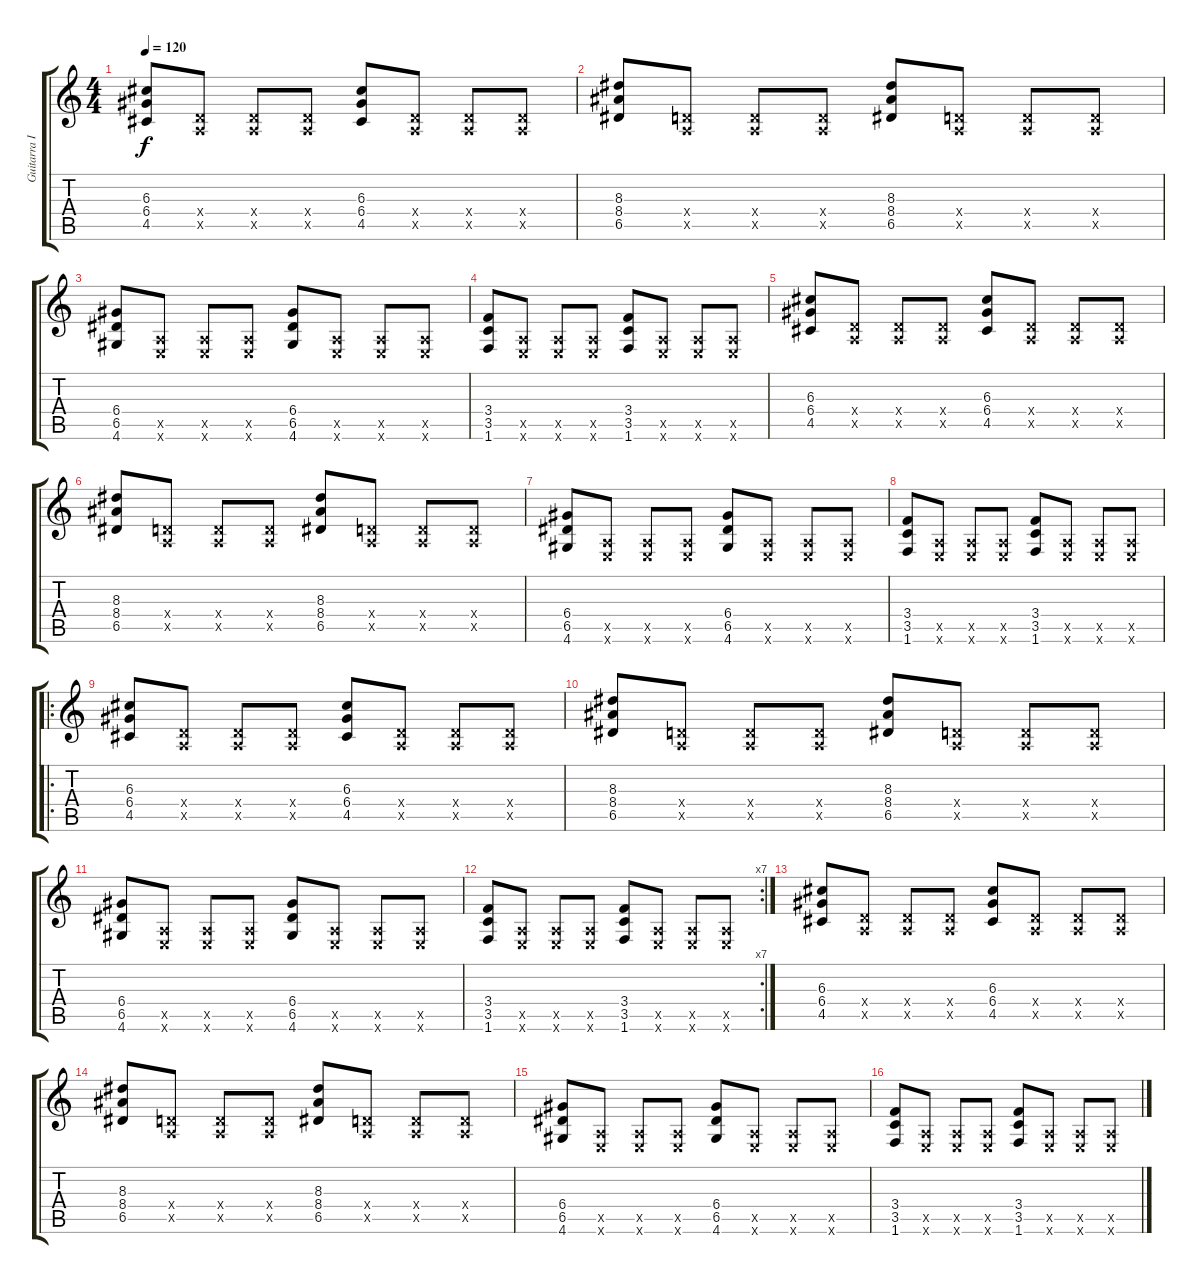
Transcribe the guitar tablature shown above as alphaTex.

\track ("Guitarra I" "Guitarra I") {instrument acousticguitarnylon}
\staff {score tabs}
\tuning (E4 B3 G3 D3 A2 E2) {hide}
\ts (4 4)
\tempo 120
\clef g2
\ks c
(6.3 6.4 4.5).8{dy f} (0.4{x} 0.5{x}).8 (0.4{x} 0.5{x}).8 (0.4{x} 0.5{x}).8 (6.3 6.4 4.5).8 (0.4{x} 0.5{x}).8 (0.4{x} 0.5{x}).8 (0.4{x} 0.5{x}).8 |
(8.3 8.4 6.5).8 (0.4{x} 0.5{x}).8 (0.4{x} 0.5{x}).8 (0.4{x} 0.5{x}).8 (8.3 8.4 6.5).8 (0.4{x} 0.5{x}).8 (0.4{x} 0.5{x}).8 (0.4{x} 0.5{x}).8 |
(6.4 6.5 4.6).8 (0.5{x} 0.6{x}).8 (0.5{x} 0.6{x}).8 (0.5{x} 0.6{x}).8 (6.4 6.5 4.6).8 (0.5{x} 0.6{x}).8 (0.5{x} 0.6{x}).8 (0.5{x} 0.6{x}).8 |
(3.4 3.5 1.6).8 (0.5{x} 0.6{x}).8 (0.5{x} 0.6{x}).8 (0.5{x} 0.6{x}).8 (3.4 3.5 1.6).8 (0.5{x} 0.6{x}).8 (0.5{x} 0.6{x}).8 (0.5{x} 0.6{x}).8 |
(6.3 6.4 4.5).8 (0.4{x} 0.5{x}).8 (0.4{x} 0.5{x}).8 (0.4{x} 0.5{x}).8 (6.3 6.4 4.5).8 (0.4{x} 0.5{x}).8 (0.4{x} 0.5{x}).8 (0.4{x} 0.5{x}).8 |
(8.3 8.4 6.5).8 (0.4{x} 0.5{x}).8 (0.4{x} 0.5{x}).8 (0.4{x} 0.5{x}).8 (8.3 8.4 6.5).8 (0.4{x} 0.5{x}).8 (0.4{x} 0.5{x}).8 (0.4{x} 0.5{x}).8 |
(6.4 6.5 4.6).8 (0.5{x} 0.6{x}).8 (0.5{x} 0.6{x}).8 (0.5{x} 0.6{x}).8 (6.4 6.5 4.6).8 (0.5{x} 0.6{x}).8 (0.5{x} 0.6{x}).8 (0.5{x} 0.6{x}).8 |
(3.4 3.5 1.6).8 (0.5{x} 0.6{x}).8 (0.5{x} 0.6{x}).8 (0.5{x} 0.6{x}).8 (3.4 3.5 1.6).8 (0.5{x} 0.6{x}).8 (0.5{x} 0.6{x}).8 (0.5{x} 0.6{x}).8 |
\ro
(6.3 6.4 4.5).8 (0.4{x} 0.5{x}).8 (0.4{x} 0.5{x}).8 (0.4{x} 0.5{x}).8 (6.3 6.4 4.5).8 (0.4{x} 0.5{x}).8 (0.4{x} 0.5{x}).8 (0.4{x} 0.5{x}).8 |
(8.3 8.4 6.5).8 (0.4{x} 0.5{x}).8 (0.4{x} 0.5{x}).8 (0.4{x} 0.5{x}).8 (8.3 8.4 6.5).8 (0.4{x} 0.5{x}).8 (0.4{x} 0.5{x}).8 (0.4{x} 0.5{x}).8 |
(6.4 6.5 4.6).8 (0.5{x} 0.6{x}).8 (0.5{x} 0.6{x}).8 (0.5{x} 0.6{x}).8 (6.4 6.5 4.6).8 (0.5{x} 0.6{x}).8 (0.5{x} 0.6{x}).8 (0.5{x} 0.6{x}).8 |
\rc 7
(3.4 3.5 1.6).8 (0.5{x} 0.6{x}).8 (0.5{x} 0.6{x}).8 (0.5{x} 0.6{x}).8 (3.4 3.5 1.6).8 (0.5{x} 0.6{x}).8 (0.5{x} 0.6{x}).8 (0.5{x} 0.6{x}).8 |
(6.3 6.4 4.5).8 (0.4{x} 0.5{x}).8 (0.4{x} 0.5{x}).8 (0.4{x} 0.5{x}).8 (6.3 6.4 4.5).8 (0.4{x} 0.5{x}).8 (0.4{x} 0.5{x}).8 (0.4{x} 0.5{x}).8 |
(8.3 8.4 6.5).8 (0.4{x} 0.5{x}).8 (0.4{x} 0.5{x}).8 (0.4{x} 0.5{x}).8 (8.3 8.4 6.5).8 (0.4{x} 0.5{x}).8 (0.4{x} 0.5{x}).8 (0.4{x} 0.5{x}).8 |
(6.4 6.5 4.6).8 (0.5{x} 0.6{x}).8 (0.5{x} 0.6{x}).8 (0.5{x} 0.6{x}).8 (6.4 6.5 4.6).8 (0.5{x} 0.6{x}).8 (0.5{x} 0.6{x}).8 (0.5{x} 0.6{x}).8 |
(3.4 3.5 1.6).8 (0.5{x} 0.6{x}).8 (0.5{x} 0.6{x}).8 (0.5{x} 0.6{x}).8 (3.4 3.5 1.6).8 (0.5{x} 0.6{x}).8 (0.5{x} 0.6{x}).8 (0.5{x} 0.6{x}).8
